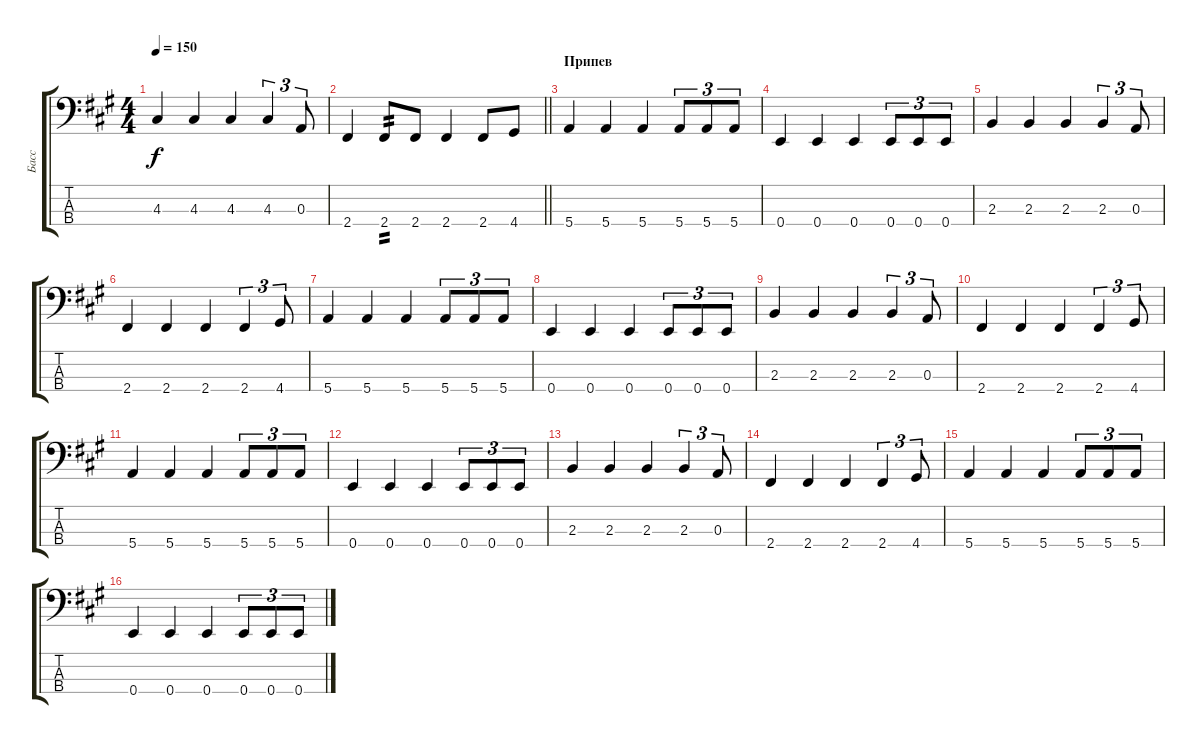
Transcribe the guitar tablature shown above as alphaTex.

\track ("Басс" "Басс") {instrument electricbassfinger}
\staff {score tabs}
\tuning (G2 D2 A1 E1) {hide}
\ts (4 4)
\tempo 150
\clef f4
\ks f#minor
4.3.4{dy f} 4.3.4 4.3.4 4.3.4{tu (3 2)} 0.3.8{tu (3 2)} |
\barLineRight lightlight
2.4.4 2.4.8{tp 2} 2.4.8 2.4.4 2.4.8 4.4.8 |
\section ("" "Припев")
5.4.4 5.4.4 5.4.4 5.4.8{tu (3 2)} 5.4.8{tu (3 2)} 5.4.8{tu (3 2)} |
0.4.4 0.4.4 0.4.4 0.4.8{tu (3 2)} 0.4.8{tu (3 2)} 0.4.8{tu (3 2)} |
2.3.4 2.3.4 2.3.4 2.3.4{tu (3 2)} 0.3.8{tu (3 2)} |
2.4.4 2.4.4 2.4.4 2.4.4{tu (3 2)} 4.4.8{tu (3 2)} |
5.4.4 5.4.4 5.4.4 5.4.8{tu (3 2)} 5.4.8{tu (3 2)} 5.4.8{tu (3 2)} |
0.4.4 0.4.4 0.4.4 0.4.8{tu (3 2)} 0.4.8{tu (3 2)} 0.4.8{tu (3 2)} |
2.3.4 2.3.4 2.3.4 2.3.4{tu (3 2)} 0.3.8{tu (3 2)} |
2.4.4 2.4.4 2.4.4 2.4.4{tu (3 2)} 4.4.8{tu (3 2)} |
5.4.4 5.4.4 5.4.4 5.4.8{tu (3 2)} 5.4.8{tu (3 2)} 5.4.8{tu (3 2)} |
0.4.4 0.4.4 0.4.4 0.4.8{tu (3 2)} 0.4.8{tu (3 2)} 0.4.8{tu (3 2)} |
2.3.4 2.3.4 2.3.4 2.3.4{tu (3 2)} 0.3.8{tu (3 2)} |
2.4.4 2.4.4 2.4.4 2.4.4{tu (3 2)} 4.4.8{tu (3 2)} |
5.4.4 5.4.4 5.4.4 5.4.8{tu (3 2)} 5.4.8{tu (3 2)} 5.4.8{tu (3 2)} |
0.4.4 0.4.4 0.4.4 0.4.8{tu (3 2)} 0.4.8{tu (3 2)} 0.4.8{tu (3 2)}
